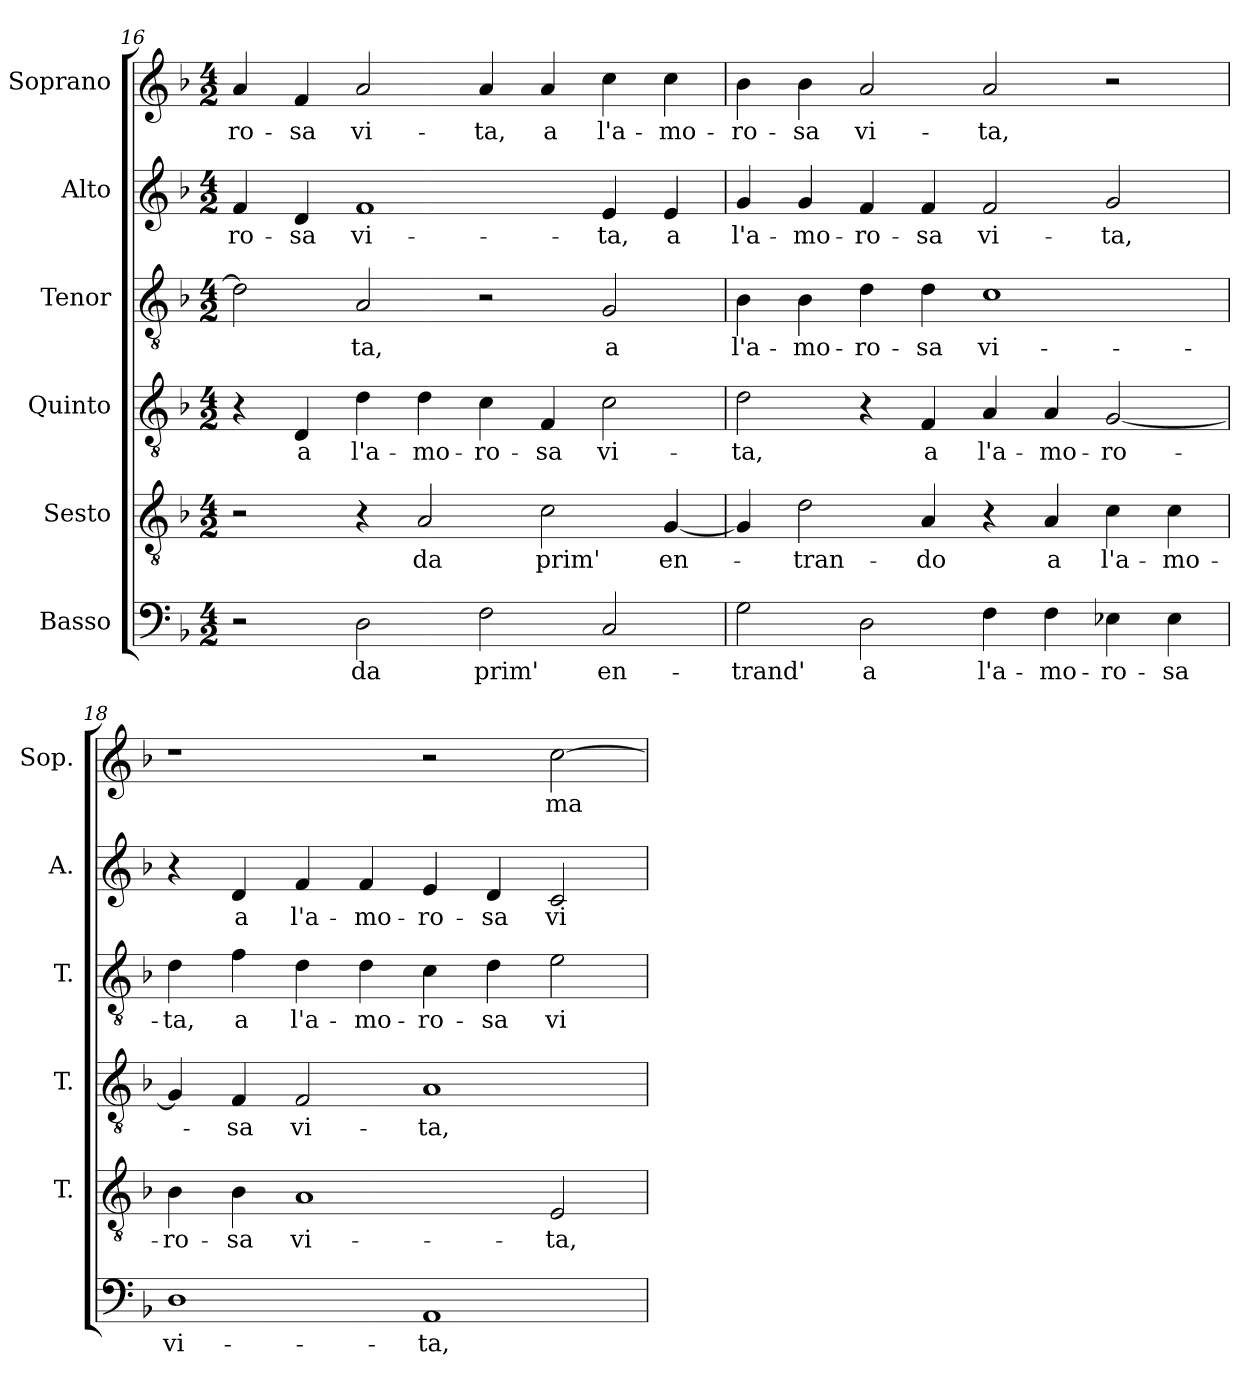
**kern	**text	**kern	**text	**kern	**text	**kern	**text	**kern	**text	**kern	**text
*part6	*part6	*part5	*part5	*part4	*part4	*part3	*part3	*part2	*part2	*part1	*part1
*staff6	*staff6	*staff5	*staff5	*staff4	*staff4	*staff3	*staff3	*staff2	*staff2	*staff1	*staff1
*I"Basso	*	*I"Sesto	*	*I"Quinto	*	*I"Tenor	*	*I"Alto	*	*I"Soprano	*
*	*	*I'T.	*	*I'T.	*	*I'T.	*	*I'A.	*	*I'Sop.	*
*clefF4	*	*clefGv2	*	*clefGv2	*	*clefGv2	*	*clefG2	*	*clefG2	*
*	*	*ITrd7c12	*	*ITrd7c12	*	*ITrd7c12	*	*	*	*	*
*k[b-]	*	*k[b-]	*	*k[b-]	*	*k[b-]	*	*k[b-]	*	*k[b-]	*
*F:	*	*F:	*	*F:	*	*F:	*	*F:	*	*F:	*
*M4/2	*	*M4/2	*	*M4/2	*	*M4/2	*	*M4/2	*	*M4/2	*
=16	=16	=16	=16	=16	=16	=16	=16	=16	=16	=16	=16
!	!	!	!	!	!	!	!	!	!LO:LY:b:color=#000000	!	!
!	!	!	!	!	!	!	!	!	!	!	!LO:LY:b:color=#000000
2r	.	2r	.	4r	.	2Di\]	.	4fi/	-ro-	4ai/	-ro-
!	!	!	!	!	!LO:LY:b:color=#000000	!	!	!	!	!	!
!	!	!	!	!	!	!	!	!	!LO:LY:b:color=#000000	!	!
!	!	!	!	!	!	!	!	!	!	!	!LO:LY:b:color=#000000
.	.	.	.	4DDi/	a	.	.	4di/	-sa	4fi/	-sa
!	!LO:LY:b:color=#000000	!	!	!	!	!	!	!	!	!	!
!	!	!	!	!	!LO:LY:b:color=#000000	!	!	!	!	!	!
!	!	!	!	!	!	!	!LO:LY:b:color=#000000	!	!	!	!
!	!	!	!	!	!	!	!	!	!LO:LY:b:color=#000000	!	!
!	!	!	!	!	!	!	!	!	!	!	!LO:LY:b:color=#000000
2Di\	da	4r	.	4Di\	l'a-	2AAi/	-ta,	1fi	vi-	2ai/	vi-
!	!	!	!LO:LY:b:color=#000000	!	!	!	!	!	!	!	!
!	!	!	!	!	!LO:LY:b:color=#000000	!	!	!	!	!	!
.	.	2AAi/	da	4Di\	-mo-	.	.	.	.	.	.
!	!LO:LY:b:color=#000000	!	!	!	!	!	!	!	!	!	!
!	!	!	!	!	!LO:LY:b:color=#000000	!	!	!	!	!	!
!	!	!	!	!	!	!	!	!	!	!	!LO:LY:b:color=#000000
2Fi\	prim'	.	.	4Ci\	-ro-	2r	.	.	.	4ai/	-ta,
!	!	!	!LO:LY:b:color=#000000	!	!	!	!	!	!	!	!
!	!	!	!	!	!LO:LY:b:color=#000000	!	!	!	!	!	!
!	!	!	!	!	!	!	!	!	!	!	!LO:LY:b:color=#000000
.	.	2Ci\	prim'	4FFi/	-sa	.	.	.	.	4ai/	a
!	!LO:LY:b:color=#000000	!	!	!	!	!	!	!	!	!	!
!	!	!	!	!	!LO:LY:b:color=#000000	!	!	!	!	!	!
!	!	!	!	!	!	!	!LO:LY:b:color=#000000	!	!	!	!
!	!	!	!	!	!	!	!	!	!LO:LY:b:color=#000000	!	!
!	!	!	!	!	!	!	!	!	!	!	!LO:LY:b:color=#000000
2Ci/	en-	.	.	2Ci\	vi-	2GGi/	a	4ei/	-ta,	4cci\	l'a-
!	!	!	!LO:LY:b:color=#000000	!	!	!	!	!	!	!	!
!	!	!	!	!	!	!	!	!	!LO:LY:b:color=#000000	!	!
!	!	!	!	!	!	!	!	!	!	!	!LO:LY:b:color=#000000
.	.	[4GGi/	en-	.	.	.	.	4ei/	a	4cci\	-mo-
=17	=17	=17	=17	=17	=17	=17	=17	=17	=17	=17	=17
!	!LO:LY:b:color=#000000	!	!	!	!	!	!	!	!	!	!
!	!	!	!	!	!LO:LY:b:color=#000000	!	!	!	!	!	!
!	!	!	!	!	!	!	!LO:LY:b:color=#000000	!	!	!	!
!	!	!	!	!	!	!	!	!	!LO:LY:b:color=#000000	!	!
!	!	!	!	!	!	!	!	!	!	!	!LO:LY:b:color=#000000
2Gi\	-trand'	4GGi/]	.	2Di\	-ta,	4BB-i\	l'a-	4gi/	l'a-	4b-i\	-ro-
!	!	!	!LO:LY:b:color=#000000	!	!	!	!	!	!	!	!
!	!	!	!	!	!	!	!LO:LY:b:color=#000000	!	!	!	!
!	!	!	!	!	!	!	!	!	!LO:LY:b:color=#000000	!	!
!	!	!	!	!	!	!	!	!	!	!	!LO:LY:b:color=#000000
.	.	2Di\	-tran-	.	.	4BB-i\	-mo-	4gi/	-mo-	4b-i\	-sa
!	!LO:LY:b:color=#000000	!	!	!	!	!	!	!	!	!	!
!	!	!	!	!	!	!	!LO:LY:b:color=#000000	!	!	!	!
!	!	!	!	!	!	!	!	!	!LO:LY:b:color=#000000	!	!
!	!	!	!	!	!	!	!	!	!	!	!LO:LY:b:color=#000000
2Di\	a	.	.	4r	.	4Di\	-ro-	4fi/	-ro-	2ai/	vi-
!	!	!	!LO:LY:b:color=#000000	!	!	!	!	!	!	!	!
!	!	!	!	!	!LO:LY:b:color=#000000	!	!	!	!	!	!
!	!	!	!	!	!	!	!LO:LY:b:color=#000000	!	!	!	!
!	!	!	!	!	!	!	!	!	!LO:LY:b:color=#000000	!	!
.	.	4AAi/	-do	4FFi/	a	4Di\	-sa	4fi/	-sa	.	.
!	!LO:LY:b:color=#000000	!	!	!	!	!	!	!	!	!	!
!	!	!	!	!	!LO:LY:b:color=#000000	!	!	!	!	!	!
!	!	!	!	!	!	!	!LO:LY:b:color=#000000	!	!	!	!
!	!	!	!	!	!	!	!	!	!LO:LY:b:color=#000000	!	!
!	!	!	!	!	!	!	!	!	!	!	!LO:LY:b:color=#000000
4Fi\	l'a-	4r	.	4AAi/	l'a-	1Ci	vi-	2fi/	vi-	2ai/	-ta,
!	!LO:LY:b:color=#000000	!	!	!	!	!	!	!	!	!	!
!	!	!	!LO:LY:b:color=#000000	!	!	!	!	!	!	!	!
!	!	!	!	!	!LO:LY:b:color=#000000	!	!	!	!	!	!
4Fi\	-mo-	4AAi/	a	4AAi/	-mo-	.	.	.	.	.	.
!	!LO:LY:b:color=#000000	!	!	!	!	!	!	!	!	!	!
!	!	!	!LO:LY:b:color=#000000	!	!	!	!	!	!	!	!
!	!	!	!	!	!LO:LY:b:color=#000000	!	!	!	!	!	!
!	!	!	!	!	!	!	!	!	!LO:LY:b:color=#000000	!	!
4E-Xi\	-ro-	4Ci\	l'a-	[2GGi/	-ro-	.	.	2gi/	-ta,	2r	.
!	!LO:LY:b:color=#000000	!	!	!	!	!	!	!	!	!	!
!	!	!	!LO:LY:b:color=#000000	!	!	!	!	!	!	!	!
4E-i\	-sa	4Ci\	-mo-	.	.	.	.	.	.	.	.
!!LO:LB:g=z
=18	=18	=18	=18	=18	=18	=18	=18	=18	=18	=18	=18
!	!LO:LY:b:color=#000000	!	!	!	!	!	!	!	!	!	!
!	!	!	!LO:LY:b:color=#000000	!	!	!	!	!	!	!	!
!	!	!	!	!	!	!	!LO:LY:b:color=#000000	!	!	!	!
1Di	vi-	4BB-i\	-ro-	4GGi/]	.	4Di\	-ta,	4r	.	1r	.
!	!	!	!LO:LY:b:color=#000000	!	!	!	!	!	!	!	!
!	!	!	!	!	!LO:LY:b:color=#000000	!	!	!	!	!	!
!	!	!	!	!	!	!	!LO:LY:b:color=#000000	!	!	!	!
!	!	!	!	!	!	!	!	!	!LO:LY:b:color=#000000	!	!
.	.	4BB-i\	-sa	4FFi/	-sa	4Fi\	a	4di/	a	.	.
!	!	!	!LO:LY:b:color=#000000	!	!	!	!	!	!	!	!
!	!	!	!	!	!LO:LY:b:color=#000000	!	!	!	!	!	!
!	!	!	!	!	!	!	!LO:LY:b:color=#000000	!	!	!	!
!	!	!	!	!	!	!	!	!	!LO:LY:b:color=#000000	!	!
.	.	1AAi	vi-	2FFi/	vi-	4Di\	l'a-	4fi/	l'a-	.	.
!	!	!	!	!	!	!	!LO:LY:b:color=#000000	!	!	!	!
!	!	!	!	!	!	!	!	!	!LO:LY:b:color=#000000	!	!
.	.	.	.	.	.	4Di\	-mo-	4fi/	-mo-	.	.
!	!LO:LY:b:color=#000000	!	!	!	!	!	!	!	!	!	!
!	!	!	!	!	!LO:LY:b:color=#000000	!	!	!	!	!	!
!	!	!	!	!	!	!	!LO:LY:b:color=#000000	!	!	!	!
!	!	!	!	!	!	!	!	!	!LO:LY:b:color=#000000	!	!
1AAi	-ta,	.	.	1AAi	-ta,	4Ci\	-ro-	4ei/	-ro-	2r	.
!	!	!	!	!	!	!	!LO:LY:b:color=#000000	!	!	!	!
!	!	!	!	!	!	!	!	!	!LO:LY:b:color=#000000	!	!
.	.	.	.	.	.	4Di\	-sa	4di/	-sa	.	.
!	!	!	!LO:LY:b:color=#000000	!	!	!	!	!	!	!	!
!	!	!	!	!	!	!	!LO:LY:b:color=#000000	!	!	!	!
!	!	!	!	!	!	!	!	!	!LO:LY:b:color=#000000	!	!
!	!	!	!	!	!	!	!	!	!	!	!LO:LY:b:color=#000000
.	.	2EEi/	-ta,	.	.	2Ei\	vi-	2ci/	vi-	[2cci\	ma
=	=	=	=	=	=	=	=	=	=	=	=
*-	*-	*-	*-	*-	*-	*-	*-	*-	*-	*-	*-
